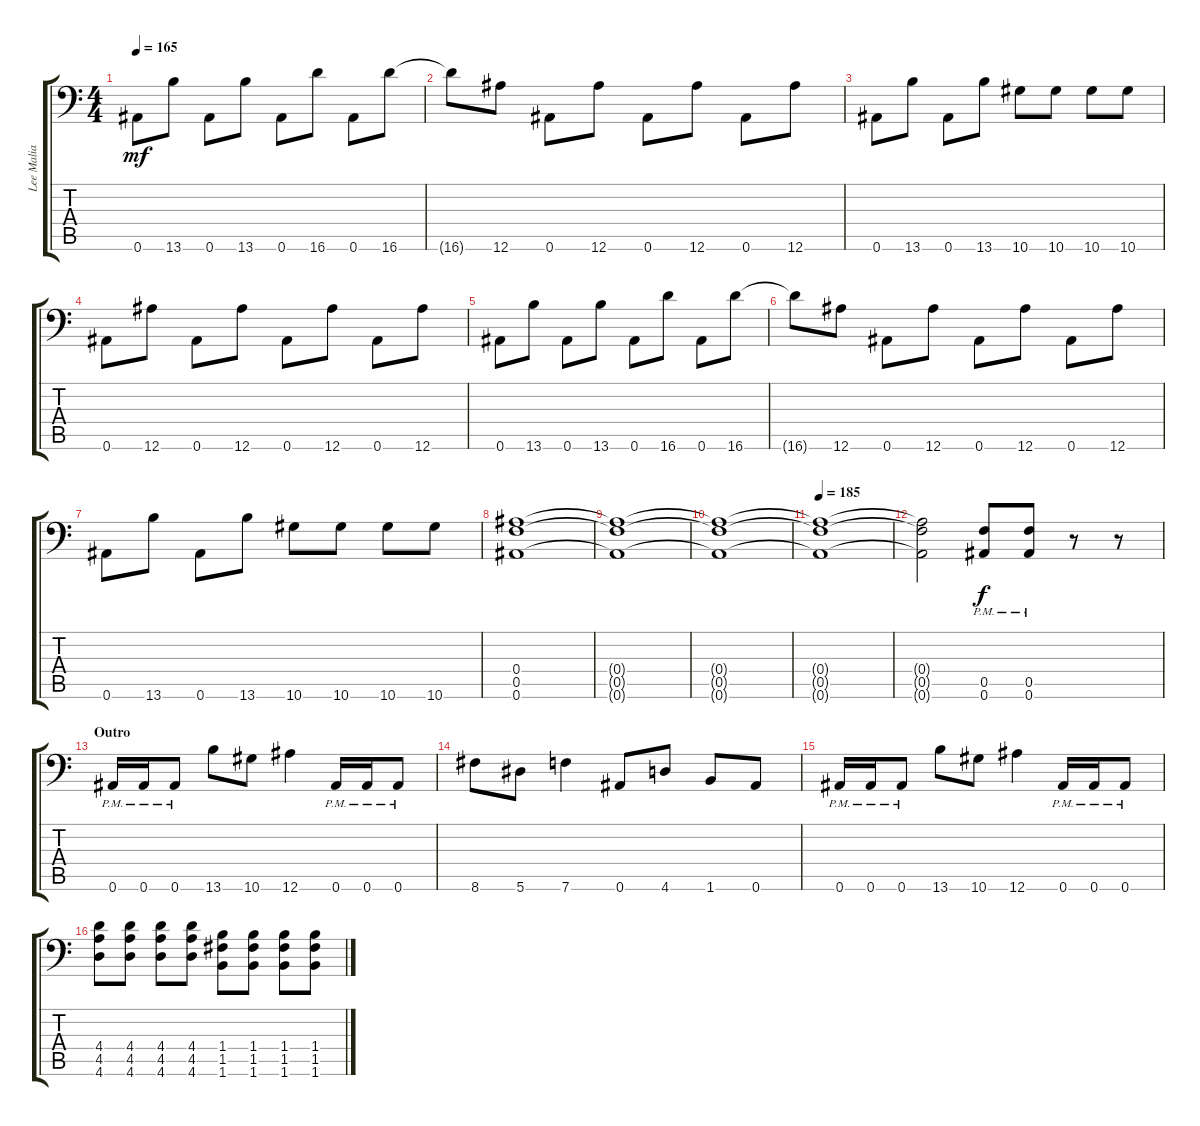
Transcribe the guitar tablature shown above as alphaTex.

\track ("Lee Malia" "Lee Malia") {instrument distortionguitar}
\staff {score tabs}
\tuning (C4 G3 Eb3 Bb2 F2 Bb1) {hide}
\ts (4 4)
\tempo 165
\clef f4
\ks c
0.6.8{dy mf} 13.6.8 0.6.8 13.6.8 0.6.8 16.6.8 0.6.8 16.6.8 |
16.6{t}.8 12.6.8 0.6.8 12.6.8 0.6.8 12.6.8 0.6.8 12.6.8 |
0.6.8 13.6.8 0.6.8 13.6.8 10.6.8 10.6.8 10.6.8 10.6.8 |
0.6.8 12.6.8 0.6.8 12.6.8 0.6.8 12.6.8 0.6.8 12.6.8 |
0.6.8 13.6.8 0.6.8 13.6.8 0.6.8 16.6.8 0.6.8 16.6.8 |
16.6{t}.8 12.6.8 0.6.8 12.6.8 0.6.8 12.6.8 0.6.8 12.6.8 |
0.6.8 13.6.8 0.6.8 13.6.8 10.6.8 10.6.8 10.6.8 10.6.8 |
(0.4 0.5 0.6).1 |
(0.4{t} 0.5{t} 0.6{t}).1 |
(0.4{t} 0.5{t} 0.6{t}).1 |
\tempo 185
(0.4{t} 0.5{t} 0.6{t}).1 |
(0.4{t} 0.5{t} 0.6{t}).2 (0.5{pm} 0.6{pm}).8{dy f} (0.5{pm} 0.6{pm}).8 r.8 r.8 |
\section ("" "Outro")
0.6{pm}.16 0.6{pm}.16 0.6{pm}.8 13.6.8 10.6.8 12.6.4 0.6{pm}.16 0.6{pm}.16 0.6{pm}.8 |
8.6.8 5.6.8 7.6.4 0.6.8 4.6.8 1.6.8 0.6.8 |
0.6{pm}.16 0.6{pm}.16 0.6{pm}.8 13.6.8 10.6.8 12.6.4 0.6{pm}.16 0.6{pm}.16 0.6{pm}.8 |
(4.4 4.5 4.6).8 (4.4 4.5 4.6).8 (4.4 4.5 4.6).8 (4.4 4.5 4.6).8 (1.4 1.5 1.6).8 (1.4 1.5 1.6).8 (1.4 1.5 1.6).8 (1.4 1.5 1.6).8
